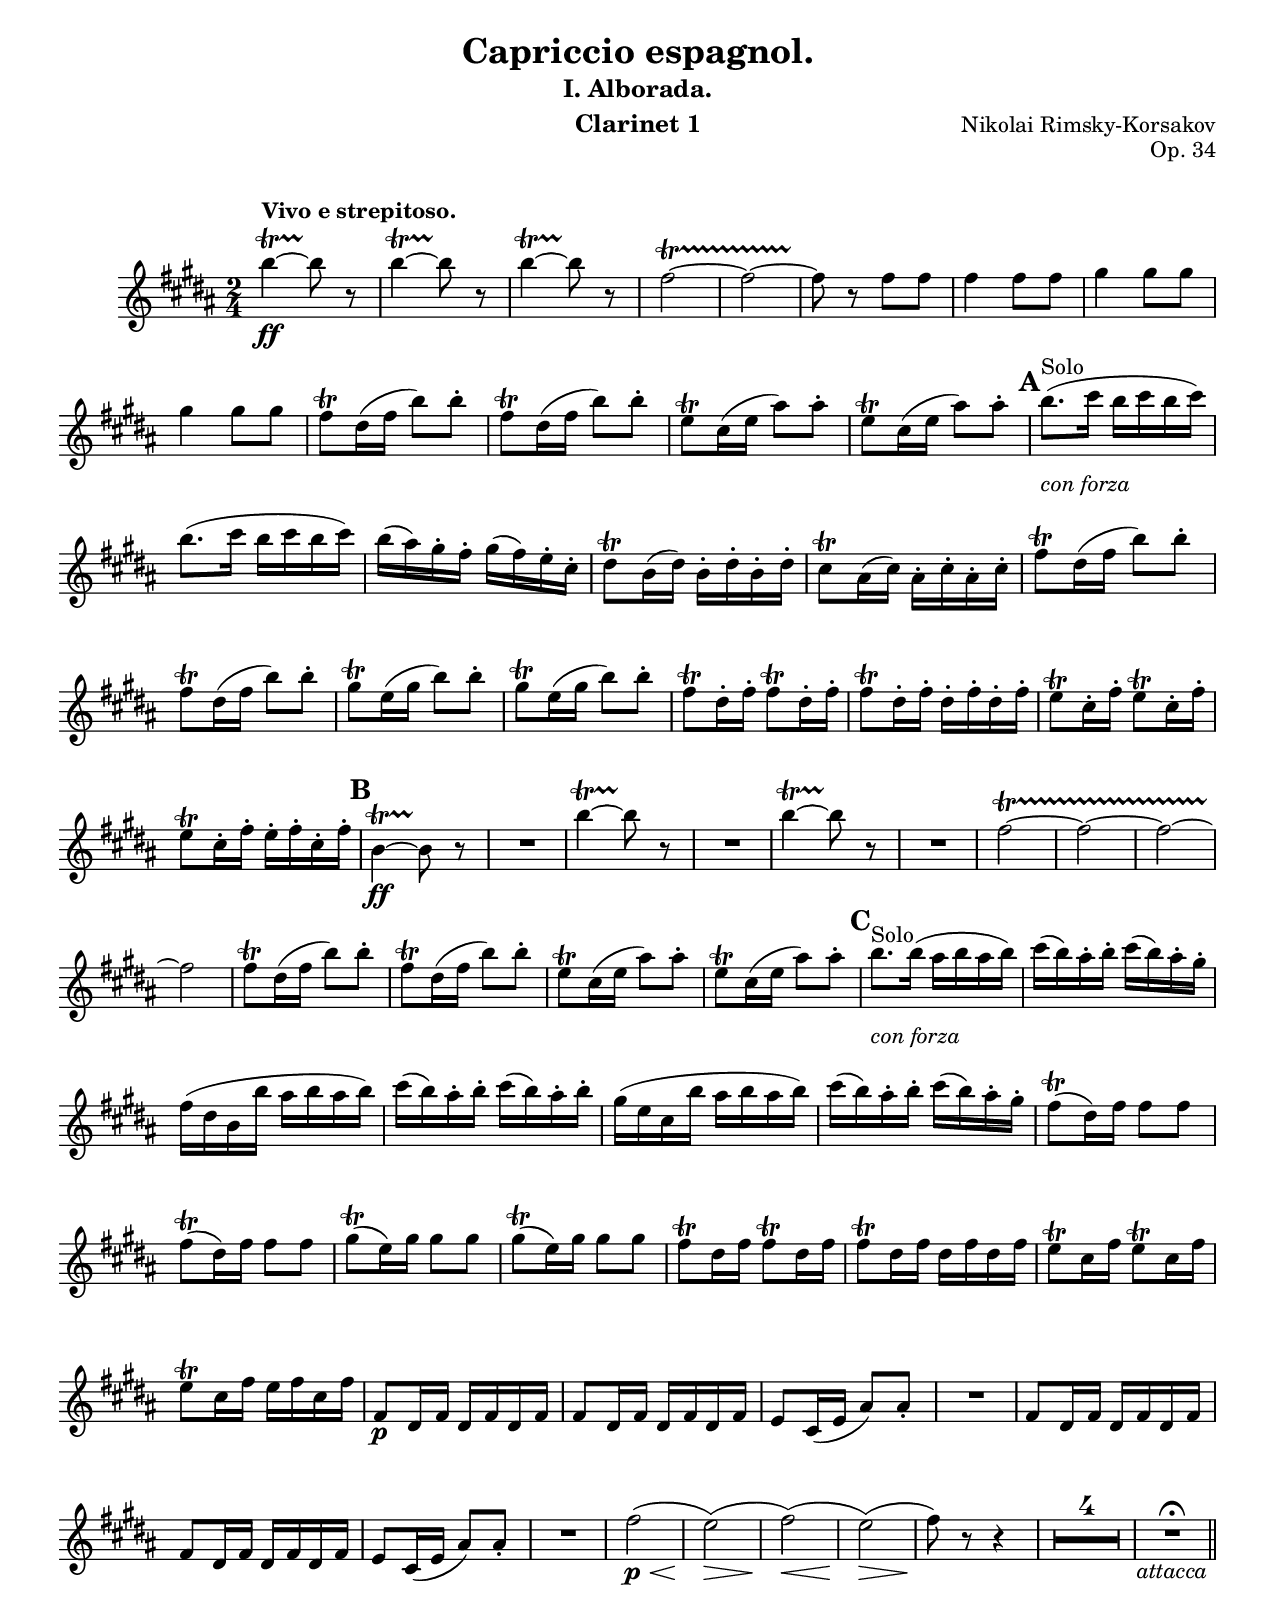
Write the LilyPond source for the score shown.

% This LilyPond file was generated by Rosegarden 13.06
\include "english.ly"
\version "2.16.2"
\header {
    composer = "Nikolai Rimsky-Korsakov"
    opus = "Op. 34"
    title = "Capriccio espagnol."
    subtitle = "I. Alborada."
    instrument = "Clarinet 1"
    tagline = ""
}
#(set-global-staff-size 19)
#(set-default-paper-size "letter")
\paper {
  system-system-spacing #'basic-distance = #14
}
global = {
    \time 2/4
    \skip 2*72  %% 1-72
}
globalTempo = {
    \override Score.MetronomeMark #'transparent = ##t
    \tempo 4 = 120  \skip 2*72 
}
\score {
    << % common

    \context Staff = "track 1" << 
        \set Score.skipBars = ##t
        \set Staff.printKeyCancellation = ##f
        \new Voice \global
        \new Voice \globalTempo

        \context Voice = "voice 1" {
            \override Voice.TextScript #'padding = #2.0
            \override MultiMeasureRest #'expand-limit = 1
            \once \override Staff.TimeSignature #'style = #'() 
            
            \time 2/4
            \clef "treble"
            \transpose bf a {
            \key c \major
            c''' 4 \ff ^\markup { \bold "Vivo e strepitoso." } \startTrillSpan ~ c''' 8 \stopTrillSpan r  |
            c''' 4 \startTrillSpan ~ c''' 8 \stopTrillSpan r  |
            c''' 4 \startTrillSpan ~ c''' 8 \stopTrillSpan r  |
            g'' 2 \startTrillSpan ~  |
%% 5
            g'' 2 ~  |
            g'' 8 \stopTrillSpan r g'' g''  |
            g'' 4 g'' 8 g''  |
            a'' 4 a'' 8 a''  |
            a'' 4 a'' 8 a''  |
%% 10
            g'' 8 \trill e'' 16 ( g'' c''' 8 ) c''' -.  |
            g'' 8 \trill e'' 16 ( g'' c''' 8 ) c''' -.  |
            f'' 8 \trill d'' 16 ( f'' b'' 8 ) b'' -.  |
            f'' 8 \trill d'' 16 ( f'' b'' 8 ) b'' -.  |
            \mark \default % A
            c''' 8. ^"Solo" _\markup { \italic "con forza" } ( d''' 16 c''' d''' c''' d''' )  |
%% 15
            c''' 8. ( d''' 16 c''' d''' c''' d''' )  |
            c''' 16 ( b'' ) a'' -. g'' -. a'' ( g'' ) f'' -. d'' -.  |
            e'' 8 \trill c'' 16 ( e'' ) c'' -. e'' -. c'' -. e'' -.  |
            d'' 8 \trill b' 16 ( d'' ) b' -. d'' -. b' -. d'' -.  |
            g'' 8 \trill e'' 16 ( g'' c''' 8 ) c''' -.  |
%% 20
            g'' 8 \trill e'' 16 ( g'' c''' 8 ) c''' -.  |
            a'' 8 \trill f'' 16 ( a'' c''' 8 ) c''' -.  |
            a'' 8 \trill f'' 16 ( a'' c''' 8 ) c''' -.  |
            g'' 8 \trill e'' 16 -. g'' -. g'' 8 \trill e'' 16 -. g'' -.  |
            g'' 8 \trill e'' 16 -. g'' -. e'' -. g'' -. e'' -. g'' -.  |
%% 25
            f'' 8 \trill d'' 16 -. g'' -. f'' 8 \trill d'' 16 -. g'' -.  |
            f'' 8 \trill d'' 16 -. g'' -. f'' -. g'' -. d'' -. g'' -.  |
            \mark \default % B
            c'' 4 \ff \startTrillSpan ~ c'' 8 \stopTrillSpan r  |
            R2  |
            c''' 4 \startTrillSpan ~ c''' 8 \stopTrillSpan r  |
%% 30
            R2  |
            c''' 4 \startTrillSpan ~ c''' 8 \stopTrillSpan r  |
            R2  |
            g'' 2 \startTrillSpan ~  |
            g'' 2 ~  |
%% 35
            g'' 2 ~  |
            g'' 2 \stopTrillSpan  |
            g'' 8 \trill e'' 16 ( g'' c''' 8 ) c''' -.  |
            g'' 8 \trill e'' 16 ( g'' c''' 8 ) c''' -.  |
            f'' 8 \trill d'' 16 ( f'' b'' 8 ) b'' -.  |
%% 40
            f'' 8 \trill d'' 16 ( f'' b'' 8 ) b'' -.  |
            \mark \default % C
            c''' 8. ^"Solo" _\markup { \italic "con forza" } c''' 16 ( b'' c''' b'' c''' )  |
            d''' 16 ( c''' ) b'' -. c''' -. d''' ( c''' ) b'' -. a'' -.  |
            g'' 16 ( e'' c'' c''' b'' c''' b'' c''' )  |
            d''' 16 ( c''' ) b'' -. c''' -. d''' ( c''' ) b'' -. c''' -.  |
%% 45
            a'' 16 ( f'' d'' c''' b'' c''' b'' c''' )  |
            d''' 16 ( c''' ) b'' -. c''' -. d''' ( c''' ) b'' -. a'' -.  |
            g'' 8 \trill ( e'' 16 ) g'' g'' 8 g''  |
            g'' 8 \trill ( e'' 16 ) g'' g'' 8 g''  |
            a'' 8 \trill ( f'' 16 ) a'' a'' 8 a''  |
%% 50
            a'' 8 \trill ( f'' 16 ) a'' a'' 8 a''  |
            g'' 8 \trill e'' 16 g'' g'' 8 \trill e'' 16 g''  |
            g'' 8 \trill e'' 16 g'' e'' g'' e'' g''  |
            f'' 8 \trill d'' 16 g'' f'' 8 \trill d'' 16 g''  |
            f'' 8 \trill d'' 16 g'' f'' g'' d'' g''  |
%% 55
            g' 8 \p e' 16 g' e' g' e' g'  |
            g' 8 e' 16 g' e' g' e' g'  |
            f' 8 d' 16 ( f' b' 8 ) b' -.  |
            R2  |
            g' 8 e' 16 g' e' g' e' g'  |
%% 60
            g' 8 e' 16 g' e' g' e' g'  |
            f' 8 d' 16 ( f' b' 8 ) b' -.  |
            R2  |
            g'' 2 \p \< (  |
            f'' 2 \> ) (  |
%% 65
            g'' 2 \< ) (  |
            f'' 2 \> ) (  |
            g'' 8 \! ) r r4  |
            R2*4  |
            R2 _\markup { \italic "attacca" } \fermataMarkup  |
            \bar "||"
            } % Transpose
        } % Voice
    >> % Staff (final) ends

>> % notes

\layout {
    indent = 1.0\cm
    short-indent = 0\cm
    \context { \Staff \RemoveEmptyStaves }
    \context { \GrandStaff \accepts "Lyrics" }
    \context { \Score \remove "Bar_number_engraver" }
}
} % score
